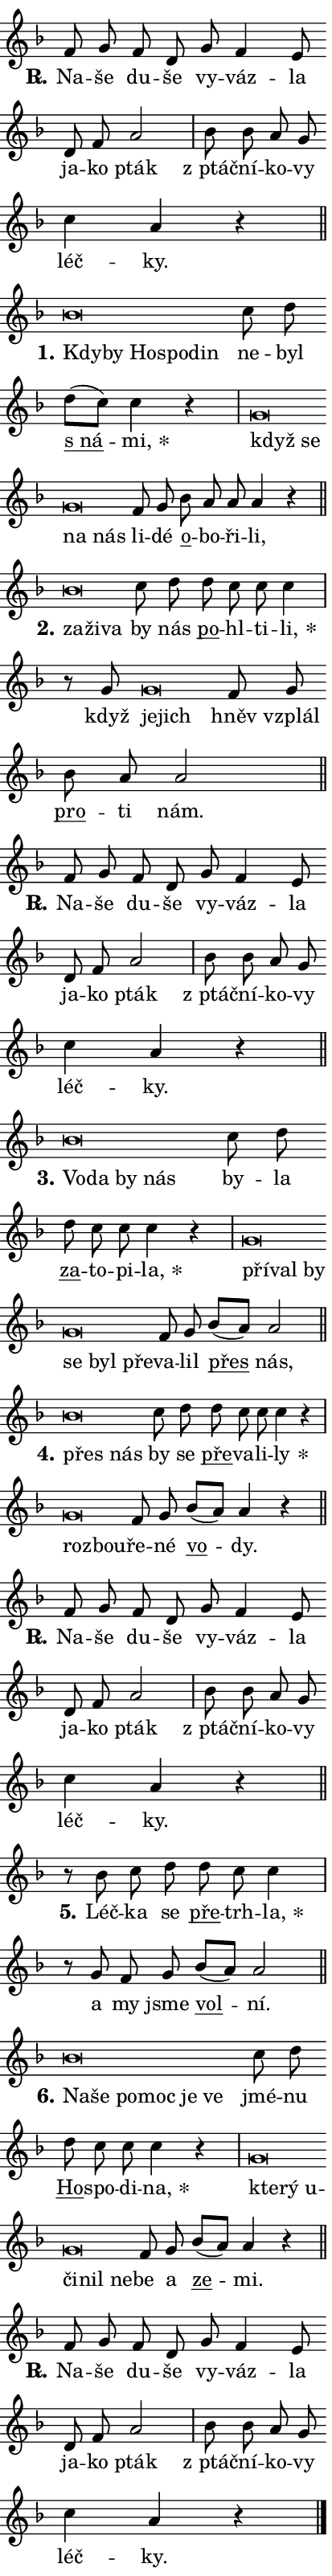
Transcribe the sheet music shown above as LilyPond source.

\version "2.24.0"
\header { tagline = "" }
\paper {
  indent = 0\cm
  top-margin = 0\cm
  right-margin = 0.13\cm % to fit lyric hyphens
  bottom-margin = 0\cm
  left-margin = 0\cm
  paper-width = 7\cm
  page-breaking = #ly:one-page-breaking
  system-system-spacing.basic-distance = #11
  score-system-spacing.basic-distance = #11
  ragged-last = ##f
}


%% Author: Thomas Morley
%% https://lists.gnu.org/archive/html/lilypond-user/2020-05/msg00002.html
#(define (line-position grob)
"Returns position of @var[grob} in current system:
   @code{'start}, if at first time-step
   @code{'end}, if at last time-step
   @code{'middle} otherwise
"
  (let* ((col (ly:item-get-column grob))
         (ln (ly:grob-object col 'left-neighbor))
         (rn (ly:grob-object col 'right-neighbor))
         (col-to-check-left (if (ly:grob? ln) ln col))
         (col-to-check-right (if (ly:grob? rn) rn col))
         (break-dir-left
           (and
             (ly:grob-property col-to-check-left 'non-musical #f)
             (ly:item-break-dir col-to-check-left)))
         (break-dir-right
           (and
             (ly:grob-property col-to-check-right 'non-musical #f)
             (ly:item-break-dir col-to-check-right))))
        (cond ((eqv? 1 break-dir-left) 'start)
              ((eqv? -1 break-dir-right) 'end)
              (else 'middle))))

#(define (tranparent-at-line-position vctor)
  (lambda (grob)
  "Relying on @code{line-position} select the relevant enry from @var{vctor}.
Used to determine transparency,"
    (case (line-position grob)
      ((end) (not (vector-ref vctor 0)))
      ((middle) (not (vector-ref vctor 1)))
      ((start) (not (vector-ref vctor 2))))))

noteHeadBreakVisibility =
#(define-music-function (break-visibility)(vector?)
"Makes @code{NoteHead}s transparent relying on @var{break-visibility}"
#{
  \override NoteHead.transparent =
    #(tranparent-at-line-position break-visibility)
#})

#(define delete-ledgers-for-transparent-note-heads
  (lambda (grob)
    "Reads whether a @code{NoteHead} is transparent.
If so this @code{NoteHead} is removed from @code{'note-heads} from
@var{grob}, which is supposed to be @code{LedgerLineSpanner}.
As a result ledgers are not printed for this @code{NoteHead}"
    (let* ((nhds-array (ly:grob-object grob 'note-heads))
           (nhds-list
             (if (ly:grob-array? nhds-array)
                 (ly:grob-array->list nhds-array)
                 '()))
           ;; Relies on the transparent-property being done before
           ;; Staff.LedgerLineSpanner.after-line-breaking is executed.
           ;; This is fragile ...
           (to-keep
             (remove
               (lambda (nhd)
                 (ly:grob-property nhd 'transparent #f))
               nhds-list)))
      ;; TODO find a better method to iterate over grob-arrays, similiar
      ;; to filter/remove etc for lists
      ;; For now rebuilt from scratch
      (set! (ly:grob-object grob 'note-heads)  '())
      (for-each
        (lambda (nhd)
          (ly:pointer-group-interface::add-grob grob 'note-heads nhd))
        to-keep))))

squashNotes = {
  \override NoteHead.X-extent = #'(-0.2 . 0.2)
  \override NoteHead.Y-extent = #'(-0.75 . 0)
  \override NoteHead.stencil =
    #(lambda (grob)
       (let ((pos (ly:grob-property grob 'staff-position)))
         (begin
           (if (< pos -7) (display "ERROR: Lower brevis then expected\n") (display ""))
           (if (<= pos -6) ly:text-interface::print ly:note-head::print))))
}
unSquashNotes = {
  \revert NoteHead.X-extent
  \revert NoteHead.Y-extent
  \revert NoteHead.stencil
}

hideNotes = \noteHeadBreakVisibility #begin-of-line-visible
unHideNotes = \noteHeadBreakVisibility #all-visible

% work-around for resetting accidentals
% https://lilypond.org/doc/v2.23/Documentation/notation/displaying-rhythms#unmetered-music
cadenzaMeasure = {
  \cadenzaOff
  \partial 1024 s1024
  \cadenzaOn
}

#(define-markup-command (accent layout props text) (markup?)
  "Underline accented syllable"
  (interpret-markup layout props
    #{\markup \override #'(offset . 4.3) \underline { #text }#}))

responsum = \markup \concat {
  "R" \hspace #-1.05 \path #0.1 #'((moveto 0 0.07) (lineto 0.9 0.8)) \hspace #0.05 "."
}

spaceSize = #0.6828661417322834 % exact space size for TeX Gyre Schola

\layout {
  \context {
    \Staff
    \remove "Time_signature_engraver"
    \override LedgerLineSpanner.after-line-breaking = #delete-ledgers-for-transparent-note-heads
  }
  \context {
    \Lyrics {
      \override LyricSpace.minimum-distance = \spaceSize
      \override LyricText.font-name = #"TeX Gyre Schola"
      \override LyricText.font-size = 1
      \override StanzaNumber.font-name = #"TeX Gyre Schola Bold"
      \override StanzaNumber.font-size = 1
    }
  }
  \context {
    \Score 
    \override NoteHead.text =
      #(lambda (grob) 
        (let ((pos (ly:grob-property grob 'staff-position)))
          #{\markup {
            \combine
              \halign #-0.55 \raise #(if (= pos -6) 0 0.5) \override #'(thickness . 2) \draw-line #'(3.2 . 0)
              \musicglyph "noteheads.sM1"
          }#}))
  }
}

% magnetic-lyrics.ily
%
%   written by
%     Jean Abou Samra <jean@abou-samra.fr>
%     Werner Lemberg <wl@gnu.org>
%
%   adapted by
%     Jiri Hon <jiri.hon@gmail.com>
%
% Version 2022-Apr-15

% https://www.mail-archive.com/lilypond-user@gnu.org/msg149350.html

#(define (Left_hyphen_pointer_engraver context)
   "Collect syllable-hyphen-syllable occurrences in lyrics and store
them in properties.  This engraver only looks to the left.  For
example, if the lyrics input is @code{foo -- bar}, it does the
following.

@itemize @bullet
@item
Set the @code{text} property of the @code{LyricHyphen} grob between
@q{foo} and @q{bar} to @code{foo}.

@item
Set the @code{left-hyphen} property of the @code{LyricText} grob with
text @q{foo} to the @code{LyricHyphen} grob between @q{foo} and
@q{bar}.
@end itemize

Use this auxiliary engraver in combination with the
@code{lyric-@/text::@/apply-@/magnetic-@/offset!} hook."
   (let ((hyphen #f)
         (text #f))
     (make-engraver
      (acknowledgers
       ((lyric-syllable-interface engraver grob source-engraver)
        (set! text grob)))
      (end-acknowledgers
       ((lyric-hyphen-interface engraver grob source-engraver)
        ;(when (not (grob::has-interface grob 'lyric-space-interface))
          (set! hyphen grob)));)
      ((stop-translation-timestep engraver)
       (when (and text hyphen)
         (ly:grob-set-object! text 'left-hyphen hyphen))
       (set! text #f)
       (set! hyphen #f)))))

#(define (lyric-text::apply-magnetic-offset! grob)
   "If the space between two syllables is less than the value in
property @code{LyricText@/.details@/.squash-threshold}, move the right
syllable to the left so that it gets concatenated with the left
syllable.

Use this function as a hook for
@code{LyricText@/.after-@/line-@/breaking} if the
@code{Left_@/hyphen_@/pointer_@/engraver} is active."
   (let ((hyphen (ly:grob-object grob 'left-hyphen #f)))
     (when hyphen
       (let ((left-text (ly:spanner-bound hyphen LEFT)))
         (when (grob::has-interface left-text 'lyric-syllable-interface)
           (let* ((common (ly:grob-common-refpoint grob left-text X))
                  (this-x-ext (ly:grob-extent grob common X))
                  (left-x-ext
                   (begin
                     ;; Trigger magnetism for left-text.
                     (ly:grob-property left-text 'after-line-breaking)
                     (ly:grob-extent left-text common X)))
                  ;; `delta` is the gap width between two syllables.
                  (delta (- (interval-start this-x-ext)
                            (interval-end left-x-ext)))
                  (details (ly:grob-property grob 'details))
                  (threshold (assoc-get 'squash-threshold details 0.2)))
             (when (< delta threshold)
               (let* (;; We have to manipulate the input text so that
                      ;; ligatures crossing syllable boundaries are not
                      ;; disabled.  For languages based on the Latin
                      ;; script this is essentially a beautification.
                      ;; However, for non-Western scripts it can be a
                      ;; necessity.
                      (lt (ly:grob-property left-text 'text))
                      (rt (ly:grob-property grob 'text))
                      (is-space (grob::has-interface hyphen 'lyric-space-interface))
                      (space (if is-space " " ""))
                      (extra-delta (if is-space spaceSize 0))
                      ;; Append new syllable.
                      (ltrt-space (if (and (string? lt) (string? rt))
                                (string-append lt space rt)
                                (make-concat-markup (list lt space rt))))
                      ;; Right-align `ltrt` to the right side.
                      (ltrt-space-markup (grob-interpret-markup
                               grob
                               (make-translate-markup
                                (cons (interval-length this-x-ext) 0)
                                (make-right-align-markup ltrt-space)))))
                 (begin
                   ;; Don't print `left-text`.
                   (ly:grob-set-property! left-text 'stencil #f)
                   ;; Set text and stencil (which holds all collected
                   ;; syllables so far) and shift it to the left.
                   (ly:grob-set-property! grob 'text ltrt-space)
                   (ly:grob-set-property! grob 'stencil ltrt-space-markup)
                   (ly:grob-translate-axis! grob (- (- delta extra-delta)) X))))))))))


#(define (lyric-hyphen::displace-bounds-first grob)
   ;; Make very sure this callback isn't triggered too early.
   (let ((left (ly:spanner-bound grob LEFT))
         (right (ly:spanner-bound grob RIGHT)))
     (ly:grob-property left 'after-line-breaking)
     (ly:grob-property right 'after-line-breaking)
     (ly:lyric-hyphen::print grob)))

squashThreshold = #0.4

\layout {
  \context {
    \Lyrics
    \consists #Left_hyphen_pointer_engraver
    \override LyricText.after-line-breaking =
      #lyric-text::apply-magnetic-offset!
    \override LyricHyphen.stencil = #lyric-hyphen::displace-bounds-first
    \override LyricText.details.squash-threshold = \squashThreshold
    \override LyricHyphen.minimum-distance = 0
    \override LyricHyphen.minimum-length = \squashThreshold
  }
}

squashText = \override LyricText.details.squash-threshold = 9999
unSquashText = \override LyricText.details.squash-threshold = \squashThreshold

leftText = \override LyricText.self-alignment-X = #LEFT
unLeftText = \revert LyricText.self-alignment-X

starOffset = #(lambda (grob) 
                (let ((x_offset (ly:self-alignment-interface::aligned-on-x-parent grob)))
                  (if (= x_offset 0) 0 (+ x_offset 1.2))))

star = #(define-music-function (syllable)(string?)
"Append star separator at the end of a syllable"
#{
  \once \override LyricText.X-offset = #starOffset
  \lyricmode { \markup {
    #syllable
    \override #'((font-name . "TeX Gyre Schola Bold")) \hspace #0.2 \lower #0.65 \larger "*"
  } }
#})

starAccent = #(define-music-function (syllable)(string?)
"Append star separator at the end of a syllable and make accent"
#{
  \once \override LyricText.X-offset = #starOffset
  \lyricmode { \markup {
    \accent #syllable
    \override #'((font-name . "TeX Gyre Schola Bold")) \hspace #0.2 \lower #0.65 \larger "*"
  } }
#})

breath = #(define-music-function (syllable)(string?)
"Append breathing indicator at the end of a syllable"
#{
  \lyricmode { \markup { #syllable "+" } }
#})

optionalBreath = #(define-music-function (syllable)(string?)
"Append optional breathing indicator at the end of a syllable"
#{
  \lyricmode { \markup { #syllable "(+)" } }
#})


\score {
    <<
        \new Voice = "melody" { \cadenzaOn \key f \major \relative { f'8 g f d g f4 e8 \bar "" d f a2 \cadenzaMeasure \bar "|" bes8 bes a g \bar "" c4 a r \cadenzaMeasure \bar "||" \break } }
        \new Lyrics \lyricsto "melody" { \lyricmode { \set stanza = \responsum
Na -- še du -- še vy -- váz -- la ja -- ko pták "z ptáč" -- ní -- ko -- vy léč -- ky. } }
    >>
    \layout {}
}

\score {
    <<
        \new Voice = "melody" { \cadenzaOn \key f \major \relative { \squashNotes bes'\breve*1/16 \hideNotes \breve*1/16 \bar "" \breve*1/16 \bar "" \breve*1/16 \breve*1/16 \bar "" \unHideNotes \unSquashNotes c8 d \bar "" d[( c)] c4 r \cadenzaMeasure \bar "|" \squashNotes g\breve*1/16 \hideNotes \breve*1/16 \bar "" \breve*1/16 \breve*1/16 \bar "" \unHideNotes \unSquashNotes f8 g \bar "" bes a a a4 r \cadenzaMeasure \bar "||" \break } }
        \new Lyrics \lyricsto "melody" { \lyricmode { \set stanza = "1."
\leftText Kdy -- \squashText by Ho -- spo -- din \unLeftText \unSquashText ne -- byl \markup \accent "s ná" -- \star mi, \leftText když \squashText se na nás \unLeftText \unSquashText li -- dé \markup \accent o -- bo -- ři -- li, } }
    >>
    \layout {}
}

\score {
    <<
        \new Voice = "melody" { \cadenzaOn \key f \major \relative { \squashNotes bes'\breve*1/16 \hideNotes \breve*1/16 \breve*1/16 \bar "" \unHideNotes \unSquashNotes c8 d \bar "" d c c c4 \cadenzaMeasure \bar "|" r8 g8 \squashNotes g\breve*1/16 \hideNotes \breve*1/16 \bar "" \unHideNotes \unSquashNotes f8 g \bar "" bes a a2 \cadenzaMeasure \bar "||" \break } }
        \new Lyrics \lyricsto "melody" { \lyricmode { \set stanza = "2."
\leftText za -- \squashText ži -- va \unLeftText \unSquashText by nás \markup \accent po -- hl -- ti -- \star li, když \leftText je -- \squashText jich \unLeftText \unSquashText hněv vzplál \markup \accent pro -- ti nám. } }
    >>
    \layout {}
}

\score {
    <<
        \new Voice = "melody" { \cadenzaOn \key f \major \relative { f'8 g f d g f4 e8 \bar "" d f a2 \cadenzaMeasure \bar "|" bes8 bes a g \bar "" c4 a r \cadenzaMeasure \bar "||" \break } }
        \new Lyrics \lyricsto "melody" { \lyricmode { \set stanza = \responsum
Na -- še du -- še vy -- váz -- la ja -- ko pták "z ptáč" -- ní -- ko -- vy léč -- ky. } }
    >>
    \layout {}
}

\score {
    <<
        \new Voice = "melody" { \cadenzaOn \key f \major \relative { \squashNotes bes'\breve*1/16 \hideNotes \breve*1/16 \bar "" \breve*1/16 \breve*1/16 \bar "" \unHideNotes \unSquashNotes c8 d \bar "" d c c c4 r \cadenzaMeasure \bar "|" \squashNotes g\breve*1/16 \hideNotes \breve*1/16 \bar "" \breve*1/16 \bar "" \breve*1/16 \bar "" \breve*1/16 \breve*1/16 \bar "" \unHideNotes \unSquashNotes f8 g \bar "" bes[( a)] a2 \cadenzaMeasure \bar "||" \break } }
        \new Lyrics \lyricsto "melody" { \lyricmode { \set stanza = "3."
\leftText Vo -- \squashText da by nás \unLeftText \unSquashText by -- la \markup \accent za -- to -- pi -- \star la, \leftText pří -- \squashText val by se byl pře -- \unLeftText \unSquashText va -- lil \markup \accent přes nás, } }
    >>
    \layout {}
}

\score {
    <<
        \new Voice = "melody" { \cadenzaOn \key f \major \relative { \squashNotes bes'\breve*1/16 \hideNotes \breve*1/16 \bar "" \unHideNotes \unSquashNotes c8 d \bar "" d c c c4 r \cadenzaMeasure \bar "|" \squashNotes g\breve*1/16 \hideNotes \breve*1/16 \bar "" \unHideNotes \unSquashNotes f8 g \bar "" bes[( a)] a4 r \cadenzaMeasure \bar "||" \break } }
        \new Lyrics \lyricsto "melody" { \lyricmode { \set stanza = "4."
\leftText přes \squashText nás \unLeftText \unSquashText by se \markup \accent pře -- va -- li -- \star ly \leftText roz -- \squashText bou -- \unLeftText \unSquashText ře -- né \markup \accent vo -- dy. } }
    >>
    \layout {}
}

\score {
    <<
        \new Voice = "melody" { \cadenzaOn \key f \major \relative { f'8 g f d g f4 e8 \bar "" d f a2 \cadenzaMeasure \bar "|" bes8 bes a g \bar "" c4 a r \cadenzaMeasure \bar "||" \break } }
        \new Lyrics \lyricsto "melody" { \lyricmode { \set stanza = \responsum
Na -- še du -- še vy -- váz -- la ja -- ko pták "z ptáč" -- ní -- ko -- vy léč -- ky. } }
    >>
    \layout {}
}

\score {
    <<
        \new Voice = "melody" { \cadenzaOn \key f \major \relative { r8 bes' c8 d \bar "" d c c4 \cadenzaMeasure \bar "|" r8 g8 f8 g \bar "" bes[( a)] a2 \cadenzaMeasure \bar "||" \break } }
        \new Lyrics \lyricsto "melody" { \lyricmode { \set stanza = "5."
Léč -- ka se \markup \accent pře -- trh -- \star la, a my jsme \markup \accent vol -- ní. } }
    >>
    \layout {}
}

\score {
    <<
        \new Voice = "melody" { \cadenzaOn \key f \major \relative { \squashNotes bes'\breve*1/16 \hideNotes \breve*1/16 \bar "" \breve*1/16 \bar "" \breve*1/16 \bar "" \breve*1/16 \breve*1/16 \bar "" \unHideNotes \unSquashNotes c8 d \bar "" d c c c4 r \cadenzaMeasure \bar "|" \squashNotes g\breve*1/16 \hideNotes \breve*1/16 \bar "" \breve*1/16 \bar "" \breve*1/16 \bar "" \breve*1/16 \breve*1/16 \bar "" \unHideNotes \unSquashNotes f8 g \bar "" bes[( a)] a4 r \cadenzaMeasure \bar "||" \break } }
        \new Lyrics \lyricsto "melody" { \lyricmode { \set stanza = "6."
\leftText Na -- \squashText še po -- moc je ve \unLeftText \unSquashText jmé -- nu \markup \accent Ho -- spo -- di -- \star na, \leftText kte -- \squashText rý u -- či -- nil ne -- \unLeftText \unSquashText be a \markup \accent ze -- mi. } }
    >>
    \layout {}
}

\score {
    <<
        \new Voice = "melody" { \cadenzaOn \key f \major \relative { f'8 g f d g f4 e8 \bar "" d f a2 \cadenzaMeasure \bar "|" bes8 bes a g \bar "" c4 a r \cadenzaMeasure \bar "||" \break } \bar "|." }
        \new Lyrics \lyricsto "melody" { \lyricmode { \set stanza = \responsum
Na -- še du -- še vy -- váz -- la ja -- ko pták "z ptáč" -- ní -- ko -- vy léč -- ky. } }
    >>
    \layout {}
}
